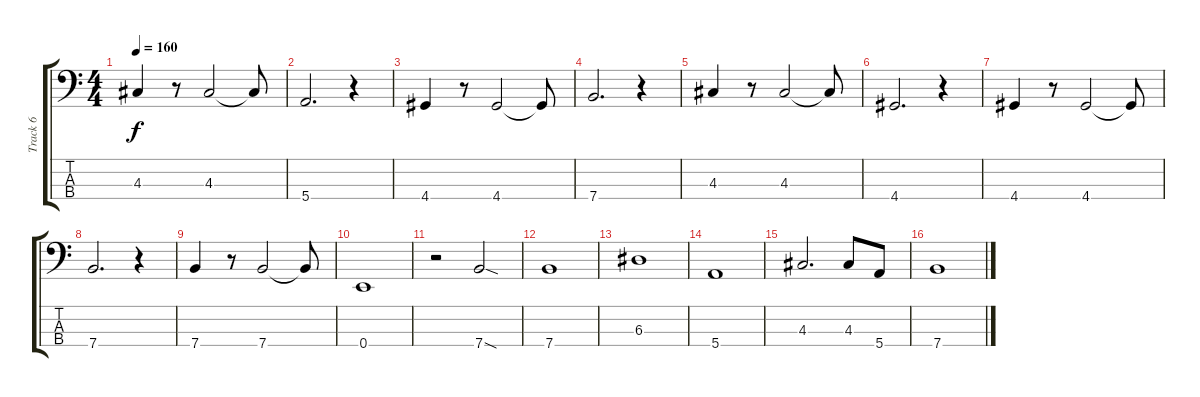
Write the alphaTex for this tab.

\track ("Track 6" "Track 6") {instrument electricbassfinger}
\staff {score tabs}
\tuning (G2 D2 A1 E1) {hide}
\ts (4 4)
\tempo 160
\clef f4
\ks c
4.3.4{dy f} r.8 4.3.2 4.3{t}.8 |
5.4.2{d} r.4 |
4.4.4 r.8 4.4.2 4.4{t}.8 |
7.4.2{d} r.4 |
4.3.4 r.8 4.3.2 4.3{t}.8 |
4.4.2{d} r.4 |
4.4.4 r.8 4.4.2 4.4{t}.8 |
7.4.2{d} r.4 |
7.4.4 r.8 7.4.2 7.4{t}.8 |
0.4.1 |
r.2 7.4{sod}.2 |
7.4.1 |
6.3.1 |
5.4.1 |
4.3.2{d} 4.3.8 5.4.8 |
7.4.1
